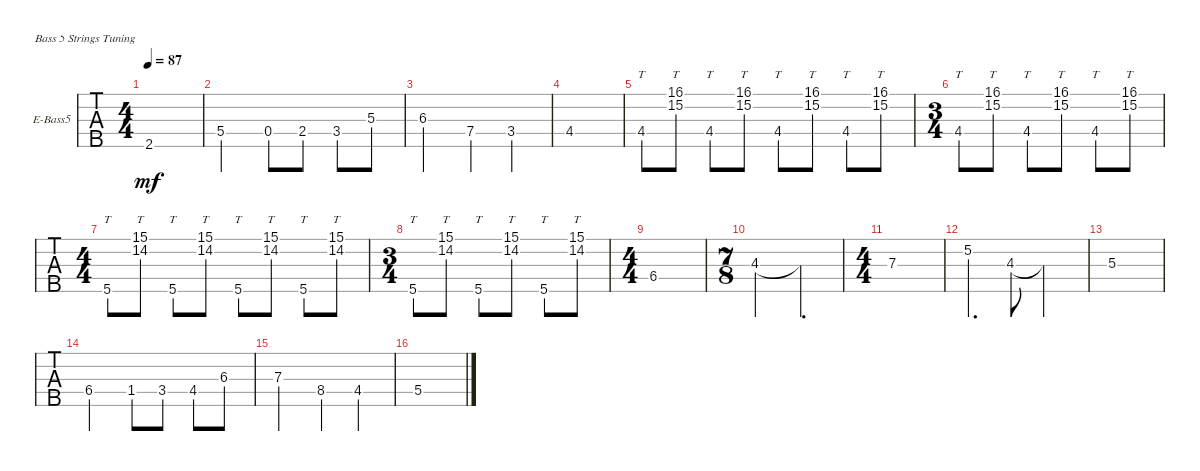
\defaultSystemsLayout 4
\bracketExtendMode groupsimilarinstruments
\firstSystemTrackNameOrientation horizontal
\otherSystemsTrackNameOrientation horizontal
\track ("Electric Bass" "E-Bass5") {instrument electricbassfinger}
\staff {tabs}
\tuning (G2 D2 A1 E1 B0)
\ts (4 4)
\tempo 87
\clef f4
\ks c
2.5.1{dy mf instrument electricbassfinger} |
5.4.2 0.4.8 2.4.8 3.4.8 5.3.8 |
6.3.2 7.4.4 3.4.4 |
4.4.1 |
4.4.8{tt} (15.2 16.1).8{tt} 4.4.8{tt} (15.2 16.1).8{tt} 4.4.8{tt} (15.2 16.1).8{tt} 4.4.8{tt} (15.2 16.1).8{tt} |
\ts (3 4)
4.4.8{tt} (15.2 16.1).8{tt} 4.4.8{tt} (15.2 16.1).8{tt} 4.4.8{tt} (15.2 16.1).8{tt} |
\ts (4 4)
5.5.8{tt} (14.2 15.1).8{tt} 5.5.8{tt} (14.2 15.1).8{tt} 5.5.8{tt} (14.2 15.1).8{tt} 5.5.8{tt} (14.2 15.1).8{tt} |
\ts (3 4)
5.5.8{tt} (14.2 15.1).8{tt} 5.5.8{tt} (14.2 15.1).8{tt} 5.5.8{tt} (14.2 15.1).8{tt} |
\ts (4 4)
6.4.1 |
\ts (7 8)
4.3.2 4.3{t}.4{d} |
\ts (4 4)
7.3.1 |
5.2.4{d} 4.3.8 4.3{t}.2 |
5.3.1 |
6.4.2 1.4.8 3.4.8 4.4.8 6.3.8 |
7.3.2 8.4.4 4.4.4 |
5.4.1
